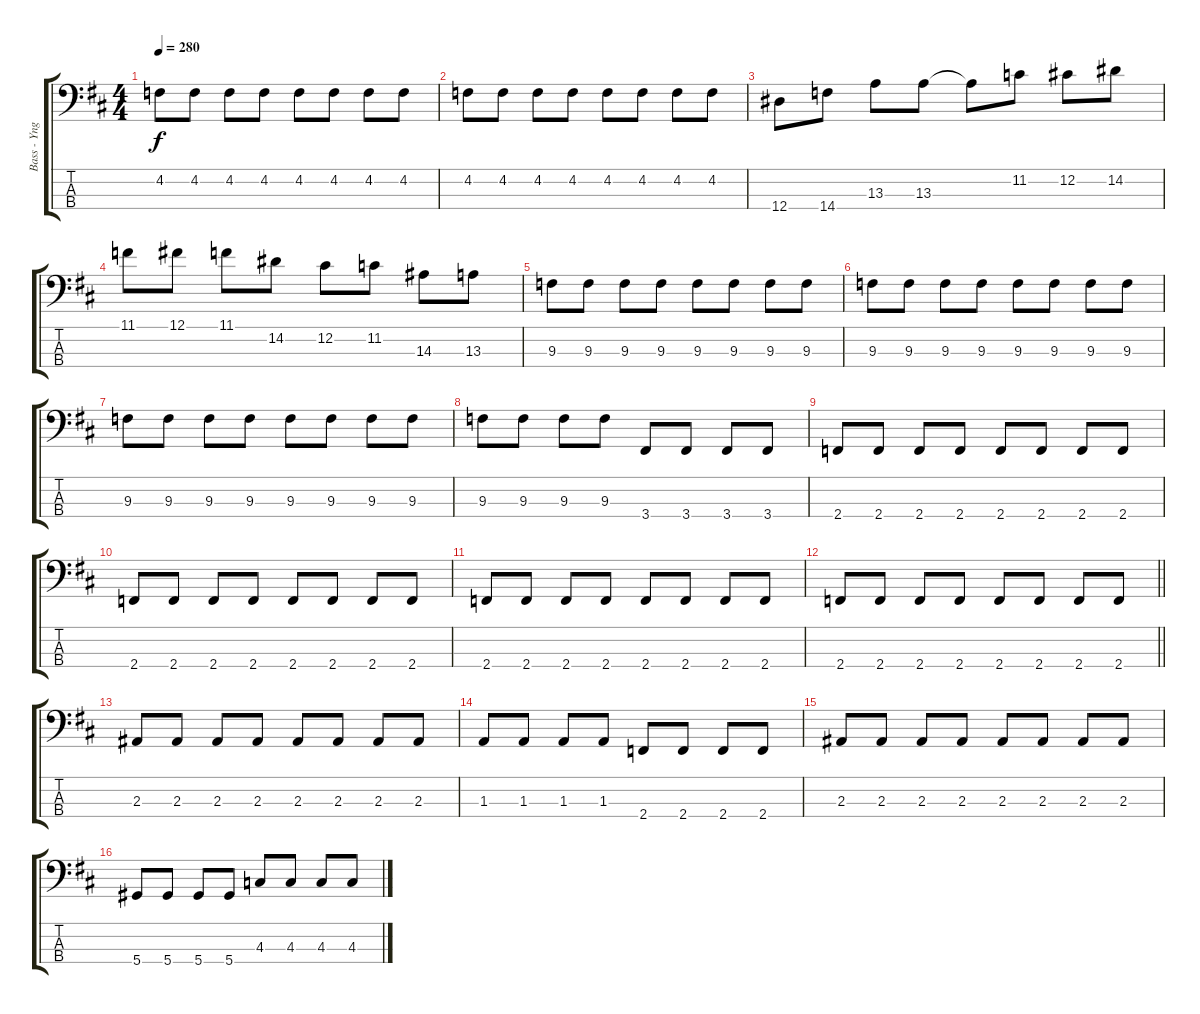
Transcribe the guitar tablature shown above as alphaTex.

\track ("Bass - Yngwie J. Malmsteen" "Bass - Yng") {instrument electricbassfinger}
\staff {score tabs}
\tuning (Gb2 Db2 Ab1 Eb1) {hide}
\ts (4 4)
\tempo 280
\clef f4
\ks bminor
4.2.8{dy f} 4.2.8 4.2.8 4.2.8 4.2.8 4.2.8 4.2.8 4.2.8 |
4.2.8 4.2.8 4.2.8 4.2.8 4.2.8 4.2.8 4.2.8 4.2.8 |
12.4.8 14.4.8 13.3.8 13.3.8 13.3{t}.8 11.2.8 12.2.8 14.2.8 |
11.1.8 12.1.8 11.1.8 14.2.8 12.2.8 11.2.8 14.3.8 13.3.8 |
9.3.8 9.3.8 9.3.8 9.3.8 9.3.8 9.3.8 9.3.8 9.3.8 |
9.3.8 9.3.8 9.3.8 9.3.8 9.3.8 9.3.8 9.3.8 9.3.8 |
9.3.8 9.3.8 9.3.8 9.3.8 9.3.8 9.3.8 9.3.8 9.3.8 |
9.3.8 9.3.8 9.3.8 9.3.8 3.4.8 3.4.8 3.4.8 3.4.8 |
2.4.8 2.4.8 2.4.8 2.4.8 2.4.8 2.4.8 2.4.8 2.4.8 |
2.4.8 2.4.8 2.4.8 2.4.8 2.4.8 2.4.8 2.4.8 2.4.8 |
2.4.8 2.4.8 2.4.8 2.4.8 2.4.8 2.4.8 2.4.8 2.4.8 |
\barLineRight lightlight
2.4.8 2.4.8 2.4.8 2.4.8 2.4.8 2.4.8 2.4.8 2.4.8 |
2.3.8 2.3.8 2.3.8 2.3.8 2.3.8 2.3.8 2.3.8 2.3.8 |
1.3.8 1.3.8 1.3.8 1.3.8 2.4.8 2.4.8 2.4.8 2.4.8 |
2.3.8 2.3.8 2.3.8 2.3.8 2.3.8 2.3.8 2.3.8 2.3.8 |
5.4.8 5.4.8 5.4.8 5.4.8 4.3.8 4.3.8 4.3.8 4.3.8
